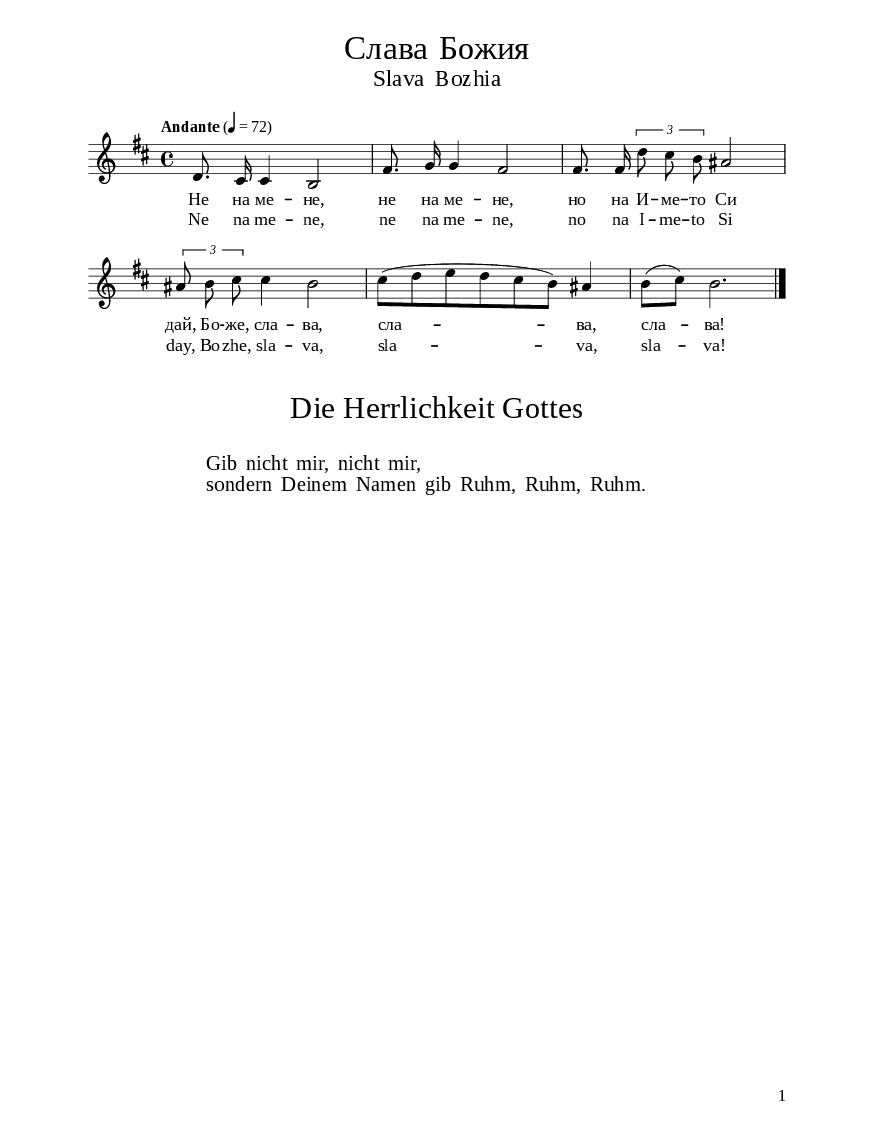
\version "2.18.2"

\paper {
  #(set-paper-size "a5")
}

\bookpart {
\paper {
  print-all-headers = ##t
  print-page-number = ##t
  print-first-page-number = ##t

  % put page numbers on the bottom
  oddHeaderMarkup = \markup ""
  evenHeaderMarkup = \markup ""
  oddFooterMarkup = \markup
    \fill-line {
      ""
      \on-the-fly #print-page-number-check-first \fromproperty #'page:page-number-string
    }
  evenFooterMarkup = \markup
    \fill-line {
      \on-the-fly #print-page-number-check-first \fromproperty #'page:page-number-string
      ""
    }

  left-margin = 1.5\cm
  right-margin = 1.5\cm
  top-margin = 1.6\cm
  bottom-margin = 1.2\cm
  ragged-bottom = ##t % do not spread the staves to fill the whole vertical space

  % change lyrics and titles font (affects notes also)
  fonts =
    #(make-pango-font-tree
     "Times New Roman"
     "DejaVu Sans"
     "DejaVu Sans Mono"
     (/ (* staff-height pt) 3.6))

  % change distance between staves
  system-system-spacing =
    #'((basic-distance . 12)
       (minimum-distance . 6)
       (padding . 1)
       (stretchability . 12))
}

\header {
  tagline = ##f
}

\score{
  \layout { 
    indent = 0.0\cm % remove first line indentation
    %ragged-last = ##t % do not spread last line to fill the whole space
    \context {
      \Score
      \omit BarNumber %remove bar numbers
    } % context

    \context { % change staff size
      \Staff
      fontSize = #+0 % affects notes size only
      \override StaffSymbol #'staff-space = #(magstep -3)
      \override StaffSymbol #'thickness = #0.5
      \override BarLine #'hair-thickness = #1
      %\override StaffSymbol #'ledger-line-thickness = #'(0 . 0)
    }

    \context { % adjust space between staff and lyrics and between the two lyric lines
      \Lyrics
      \override VerticalAxisGroup.nonstaff-relatedstaff-spacing = #'((basic-distance . 4.5))
      \override VerticalAxisGroup.nonstaff-nonstaff-spacing = #'((minimum-distance . 2))
    }
  } % layout

  \new Voice \absolute  {
    \clef treble
    \key d \major
    \time 4/4 \tempo \markup { % make tempo note smaller
      \concat { "Andante " \normal-text { "(" }
          \teeny \general-align #Y #DOWN \note #"4" #0.8
          \normal-text { " = 72)" }
      }
    }
    \autoBeamOff
    d'8. cis'16 cis'4 b2 | fis'8. g'16 g'4 fis'2 | fis'8. fis'16 \tupletUp \tuplet 3/2 {  d''8 cis'' b'8 } ais'2 | \break 
    \times 2/3  { ais'8 b' cis''8 } cis''4 b'2 | cis''8 [( d'' e'' d'' cis'' b' )] ais'4 | b'8 [( cis'' )] b'2. \bar "|."
  }
  
  \addlyrics {
    Не на ме -- не, не на ме -- не, но на И -- ме -- то Си
    дай, Бо -- же, сла -- ва, сла -- ва, сла -- ва!  
  }

  \addlyrics {
    Ne na me -- ne, ne na me -- ne, no na I -- me -- to Si
    day, Bo -- zhe, sla -- va, sla -- va, sla -- va!  
  }
  
  \header {
    title = \markup \column \normal-text \fontsize #2.5 {
              \center-align
              \line { Слава Божия }
              \vspace #-0.6
              \center-align
              \line \fontsize #-3 { Slava Bozhia }
              \vspace #-0.8
              \center-align
              \line \fontsize #-3 { " " }
            }
  }
  
  \midi{}

} % score



\markup \fontsize #+2.5 {
    \hspace #1
    \override #'(baseline-skip . 2.4) % affects space between column lines
    \column {
  
    }

    \hspace #5
    \override #'(baseline-skip . 2.4)
    \column {
   
    } %column
} % markup



% include foreign translation(s) of the song
\version "2.20.0"

\markup \fill-line { \fontsize #6 "Die Herrlichkeit Gottes" }
\markup \null
\markup \null
\markup \fontsize #+2.5 {
  \hspace #10
  \override #'(baseline-skip . 2)
  \column {
    \line { " " }
     
     
     \line { " " Gib nicht mir, nicht mir, }

 \line { " " sondern Deinem Namen gib Ruhm, Ruhm, Ruhm.}
     
      }
       
    } 


} % bookpart
